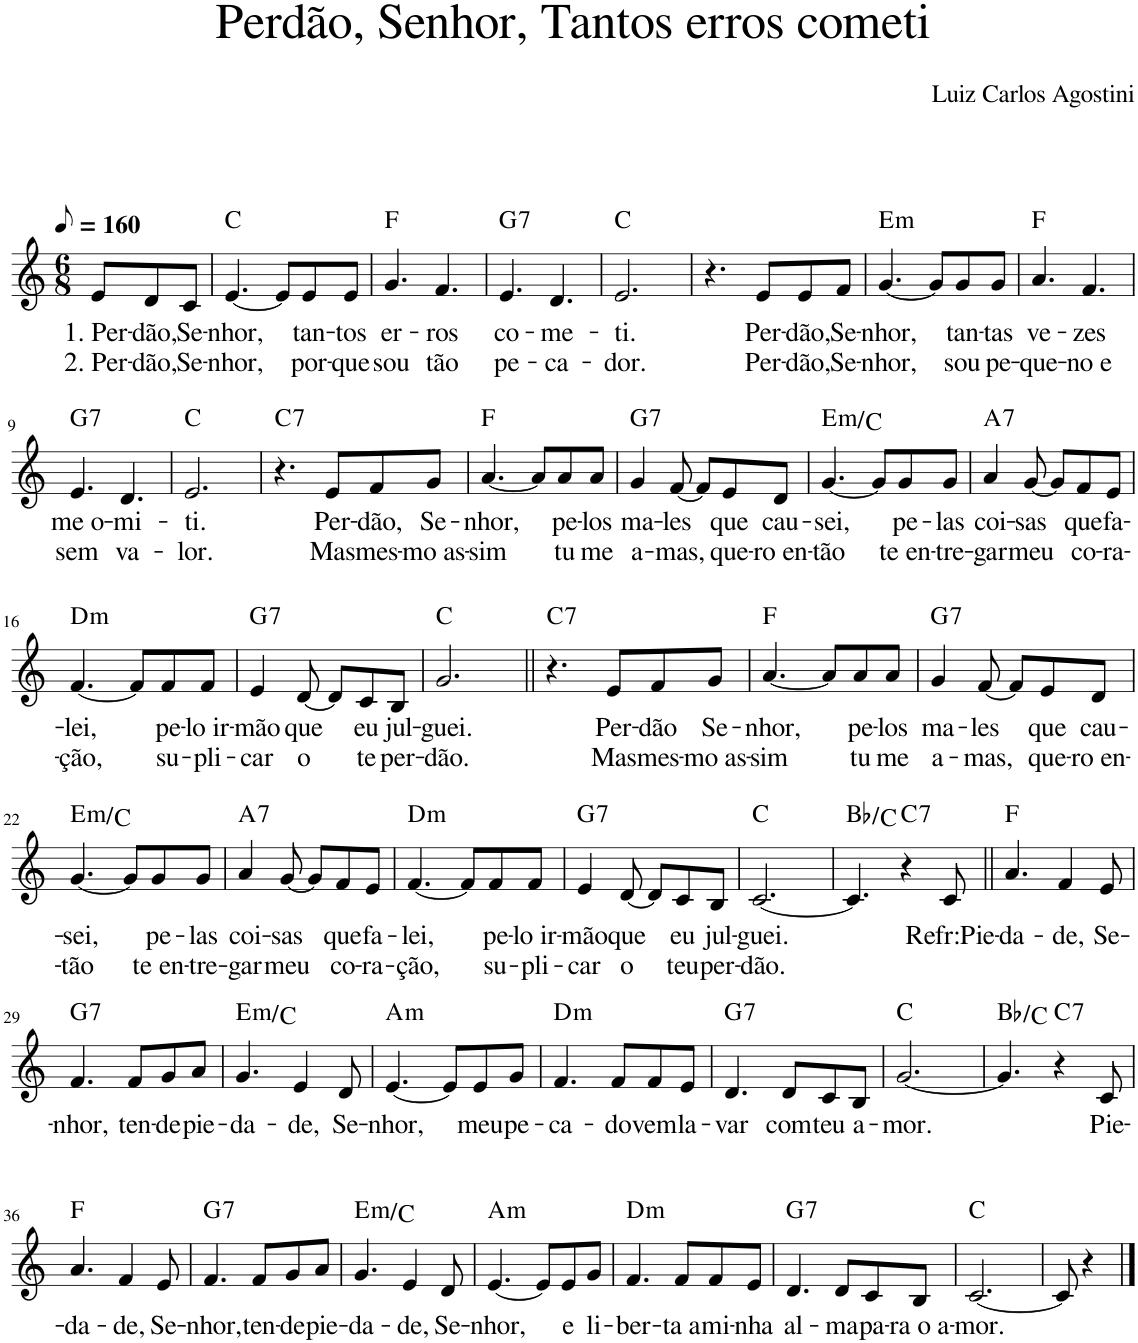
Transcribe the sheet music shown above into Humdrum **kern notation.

**kern	**text	**text	**harte
*part1	*part1	*part1	*part1
*staff1	*staff1	*staff1	*
*I"Voz	*	*	*
*I'Vo.	*	*	*
*clefG2	*	*	*
*k[]	*	*	*
*M6/8	*	*	*
*MM80	*	*	*
=1	=1	=1	=1
!	!LO:LY:b	!LO:LY:b	!
8e/L	1. Per-	2. Per-	.
!	!LO:LY:b	!LO:LY:b	!
8d/	-dão,	-dão,	.
!	!LO:LY:b	!LO:LY:b	!
8c/J	Se-	Se-	.
=2	=2	=2	=2
!	!LO:LY:b	!LO:LY:b	!
[4.e/	-nhor,	-nhor,	C:maj
8e/L]	.	.	.
!	!LO:LY:b	!LO:LY:b	!
8e/	tan-	por-	.
!	!LO:LY:b	!LO:LY:b	!
8e/J	-tos	-que	.
=3	=3	=3	=3
!	!LO:LY:b	!LO:LY:b	!
4.g/	er-	sou	F:maj
!	!LO:LY:b	!LO:LY:b	!
4.f/	-ros	tão	.
=4	=4	=4	=4
!	!LO:LY:b	!LO:LY:b	!LO:H:kt=7
4.e/	co-	pe-	G:7
!	!LO:LY:b	!LO:LY:b	!
4.d/	-me-	-ca-	.
=5	=5	=5	=5
!	!LO:LY:b	!LO:LY:b	!
2.e/	-ti.	-dor.	C:maj
=6	=6	=6	=6
4.r	.	.	.
!	!LO:LY:b	!LO:LY:b	!
8e/L	Per-	Per-	.
!	!LO:LY:b	!LO:LY:b	!
8e/	-dão,	-dão,	.
!	!LO:LY:b	!LO:LY:b	!
8f/J	Se-	Se-	.
=7	=7	=7	=7
!	!LO:LY:b	!LO:LY:b	!LO:H:kt=m
[4.g/	-nhor,	-nhor,	E:min
8g/L]	.	.	.
!	!LO:LY:b	!LO:LY:b	!
8g/	tan-	sou	.
!	!LO:LY:b	!LO:LY:b	!
8g/J	-tas	pe-	.
=8	=8	=8	=8
!	!LO:LY:b	!LO:LY:b	!
4.a/	ve-	-que-	F:maj
!	!LO:LY:b	!LO:LY:b	!
4.f/	-zes	-no e	.
!!LO:LB:g=z
=9	=9	=9	=9
!	!LO:LY:b	!LO:LY:b	!LO:H:kt=7
4.e/	me o-	sem	G:7
!	!LO:LY:b	!LO:LY:b	!
4.d/	-mi-	va-	.
=10	=10	=10	=10
!	!LO:LY:b	!LO:LY:b	!
2.e/	-ti.	-lor.	C:maj
=11	=11	=11	=11
!	!	!	!LO:H:kt=7
4.r	.	.	C:7
!	!LO:LY:b	!LO:LY:b	!
8e/L	Per-	Mas	.
!	!LO:LY:b	!LO:LY:b	!
8f/	-dão,	mes-	.
!	!LO:LY:b	!LO:LY:b	!
8g/J	Se-	-mo as-	.
=12	=12	=12	=12
!	!LO:LY:b	!LO:LY:b	!
[4.a/	-nhor,	-sim	F:maj
8a/L]	.	.	.
!	!LO:LY:b	!LO:LY:b	!
8a/	pe-	tu	.
!	!LO:LY:b	!LO:LY:b	!
8a/J	-los	me	.
=13	=13	=13	=13
!	!LO:LY:b	!LO:LY:b	!LO:H:kt=7
4g/	ma-	a-	G:7
!	!LO:LY:b	!LO:LY:b	!
[8f/	-les	-mas,	.
8f/L]	.	.	.
!	!LO:LY:b	!LO:LY:b	!
8e/	que	que-	.
!	!LO:LY:b	!LO:LY:b	!
8d/J	cau-	-ro en-	.
=14	=14	=14	=14
!	!LO:LY:b	!LO:LY:b	!LO:H:kt=m
[4.g/	-sei,	-tão	E:min/b6
8g/L]	.	.	.
!	!LO:LY:b	!LO:LY:b	!
8g/	pe-	te en-	.
!	!LO:LY:b	!LO:LY:b	!
8g/J	-las	-tre-	.
=15	=15	=15	=15
!	!LO:LY:b	!LO:LY:b	!LO:H:kt=7
4a/	coi-	-gar	A:7
!	!LO:LY:b	!LO:LY:b	!
[8g/	-sas	meu	.
8g/L]	.	.	.
!	!LO:LY:b	!LO:LY:b	!
8f/	que	co-	.
!	!LO:LY:b	!LO:LY:b	!
8e/J	fa-	-ra-	.
!!LO:LB:g=z
=16	=16	=16	=16
!	!LO:LY:b	!LO:LY:b	!LO:H:kt=m
[4.f/	-lei,	-ção,	D:min
8f/L]	.	.	.
!	!LO:LY:b	!LO:LY:b	!
8f/	pe-	su-	.
!	!LO:LY:b	!LO:LY:b	!
8f/J	-lo ir-	-pli-	.
=17	=17	=17	=17
!	!LO:LY:b	!LO:LY:b	!LO:H:kt=7
4e/	-mão	-car	G:7
!	!LO:LY:b	!LO:LY:b	!
[8d/	que	o	.
8d/L]	.	.	.
!	!LO:LY:b	!LO:LY:b	!
8c/	eu	te	.
!	!LO:LY:b	!LO:LY:b	!
8B/J	jul-	per-	.
=18	=18	=18	=18
!	!LO:LY:b	!LO:LY:b	!
2.g/	-guei.	-dão.	C:maj
=19||	=19||	=19||	=19||
!	!	!	!LO:H:kt=7
4.r	.	.	C:7
!	!LO:LY:b	!LO:LY:b	!
8e/L	Per-	Mas	.
!	!LO:LY:b	!LO:LY:b	!
8f/	-dão	mes-	.
!	!LO:LY:b	!LO:LY:b	!
8g/J	Se-	-mo as-	.
=20	=20	=20	=20
!	!LO:LY:b	!LO:LY:b	!
[4.a/	-nhor,	-sim	F:maj
8a/L]	.	.	.
!	!LO:LY:b	!LO:LY:b	!
8a/	pe-	tu	.
!	!LO:LY:b	!LO:LY:b	!
8a/J	-los	me	.
=21	=21	=21	=21
!	!LO:LY:b	!LO:LY:b	!LO:H:kt=7
4g/	ma-	a-	G:7
!	!LO:LY:b	!LO:LY:b	!
[8f/	-les	-mas,	.
8f/L]	.	.	.
!	!LO:LY:b	!LO:LY:b	!
8e/	que	que-	.
!	!LO:LY:b	!LO:LY:b	!
8d/J	cau-	-ro en-	.
!!LO:LB:g=z
=22	=22	=22	=22
!	!LO:LY:b	!LO:LY:b	!LO:H:kt=m
[4.g/	-sei,	-tão	E:min/b6
8g/L]	.	.	.
!	!LO:LY:b	!LO:LY:b	!
8g/	pe-	te en-	.
!	!LO:LY:b	!LO:LY:b	!
8g/J	-las	-tre-	.
=23	=23	=23	=23
!	!LO:LY:b	!LO:LY:b	!LO:H:kt=7
4a/	coi-	-gar	A:7
!	!LO:LY:b	!LO:LY:b	!
[8g/	-sas	meu	.
8g/L]	.	.	.
!	!LO:LY:b	!LO:LY:b	!
8f/	que	co-	.
!	!LO:LY:b	!LO:LY:b	!
8e/J	fa-	-ra-	.
=24	=24	=24	=24
!	!LO:LY:b	!LO:LY:b	!LO:H:kt=m
[4.f/	-lei,	-ção,	D:min
8f/L]	.	.	.
!	!LO:LY:b	!LO:LY:b	!
8f/	pe-	su-	.
!	!LO:LY:b	!LO:LY:b	!
8f/J	-lo ir-	-pli-	.
=25	=25	=25	=25
!	!LO:LY:b	!LO:LY:b	!LO:H:kt=7
4e/	-mão	-car	G:7
!	!LO:LY:b	!LO:LY:b	!
[8d/	que	o	.
8d/L]	.	.	.
!	!LO:LY:b	!LO:LY:b	!
8c/	eu	teu	.
!	!LO:LY:b	!LO:LY:b	!
8B/J	jul-	per-	.
=26	=26	=26	=26
!	!LO:LY:b	!LO:LY:b	!
[2.c/	-guei.	-dão.	C:maj
=27	=27	=27	=27
4.c/]	.	.	Bb:maj/2
!	!	!	!LO:H:kt=7
4r	.	.	C:7
!	!LO:LY:b	!	!
8c/	Refr:Pie-	.	.
=28||	=28||	=28||	=28||
!	!LO:LY:b	!	!
4.a/	-da-	.	F:maj
!	!LO:LY:b	!	!
4f/	-de,	.	.
!	!LO:LY:b	!	!
8e/	Se-	.	.
!!LO:LB:g=z
=29	=29	=29	=29
!	!LO:LY:b	!	!LO:H:kt=7
4.f/	-nhor,	.	G:7
!	!LO:LY:b	!	!
8f/L	ten-	.	.
!	!LO:LY:b	!	!
8g/	-de	.	.
!	!LO:LY:b	!	!
8a/J	pie-	.	.
=30	=30	=30	=30
!	!LO:LY:b	!	!LO:H:kt=m
4.g/	-da-	.	E:min/b6
!	!LO:LY:b	!	!
4e/	-de,	.	.
!	!LO:LY:b	!	!
8d/	Se-	.	.
=31	=31	=31	=31
!	!LO:LY:b	!	!LO:H:kt=m
[4.e/	-nhor,	.	A:min
8e/L]	.	.	.
!	!LO:LY:b	!	!
8e/	meu	.	.
!	!LO:LY:b	!	!
8g/J	pe-	.	.
=32	=32	=32	=32
!	!LO:LY:b	!	!LO:H:kt=m
4.f/	-ca-	.	D:min
!	!LO:LY:b	!	!
8f/L	-do	.	.
!	!LO:LY:b	!	!
8f/	vem	.	.
!	!LO:LY:b	!	!
8e/J	la-	.	.
=33	=33	=33	=33
!	!LO:LY:b	!	!LO:H:kt=7
4.d/	-var	.	G:7
!	!LO:LY:b	!	!
8d/L	com	.	.
!	!LO:LY:b	!	!
8c/	teu	.	.
!	!LO:LY:b	!	!
8B/J	a-	.	.
=34	=34	=34	=34
!	!LO:LY:b	!	!
[2.g/	-mor.	.	C:maj
=35	=35	=35	=35
4.g/]	.	.	Bb:maj/2
!	!	!	!LO:H:kt=7
4r	.	.	C:7
!	!LO:LY:b	!	!
8c/	Pie-	.	.
!!LO:LB:g=z
=36	=36	=36	=36
!	!LO:LY:b	!	!
4.a/	-da-	.	F:maj
!	!LO:LY:b	!	!
4f/	-de,	.	.
!	!LO:LY:b	!	!
8e/	Se-	.	.
=37	=37	=37	=37
!	!LO:LY:b	!	!LO:H:kt=7
4.f/	-nhor,	.	G:7
!	!LO:LY:b	!	!
8f/L	ten-	.	.
!	!LO:LY:b	!	!
8g/	-de	.	.
!	!LO:LY:b	!	!
8a/J	pie-	.	.
=38	=38	=38	=38
!	!LO:LY:b	!	!LO:H:kt=m
4.g/	-da-	.	E:min/b6
!	!LO:LY:b	!	!
4e/	-de,	.	.
!	!LO:LY:b	!	!
8d/	Se-	.	.
=39	=39	=39	=39
!	!LO:LY:b	!	!LO:H:kt=m
[4.e/	-nhor,	.	A:min
8e/L]	.	.	.
!	!LO:LY:b	!	!
8e/	e	.	.
!	!LO:LY:b	!	!
8g/J	li-	.	.
=40	=40	=40	=40
!	!LO:LY:b	!	!LO:H:kt=m
4.f/	-ber-	.	D:min
!	!LO:LY:b	!	!
8f/L	-ta a	.	.
!	!LO:LY:b	!	!
8f/	mi-	.	.
!	!LO:LY:b	!	!
8e/J	-nha	.	.
=41	=41	=41	=41
!	!LO:LY:b	!	!LO:H:kt=7
4.d/	al-	.	G:7
!	!LO:LY:b	!	!
8d/L	-ma	.	.
!	!LO:LY:b	!	!
8c/	pa-	.	.
!	!LO:LY:b	!	!
8B/J	-ra o a-	.	.
=42	=42	=42	=42
!	!LO:LY:b	!	!
[2.c/	-mor.	.	C:maj
=43	=43	=43	=43
8c/]	.	.	.
4r	.	.	.
==	==	==	==
*-	*-	*-	*-
